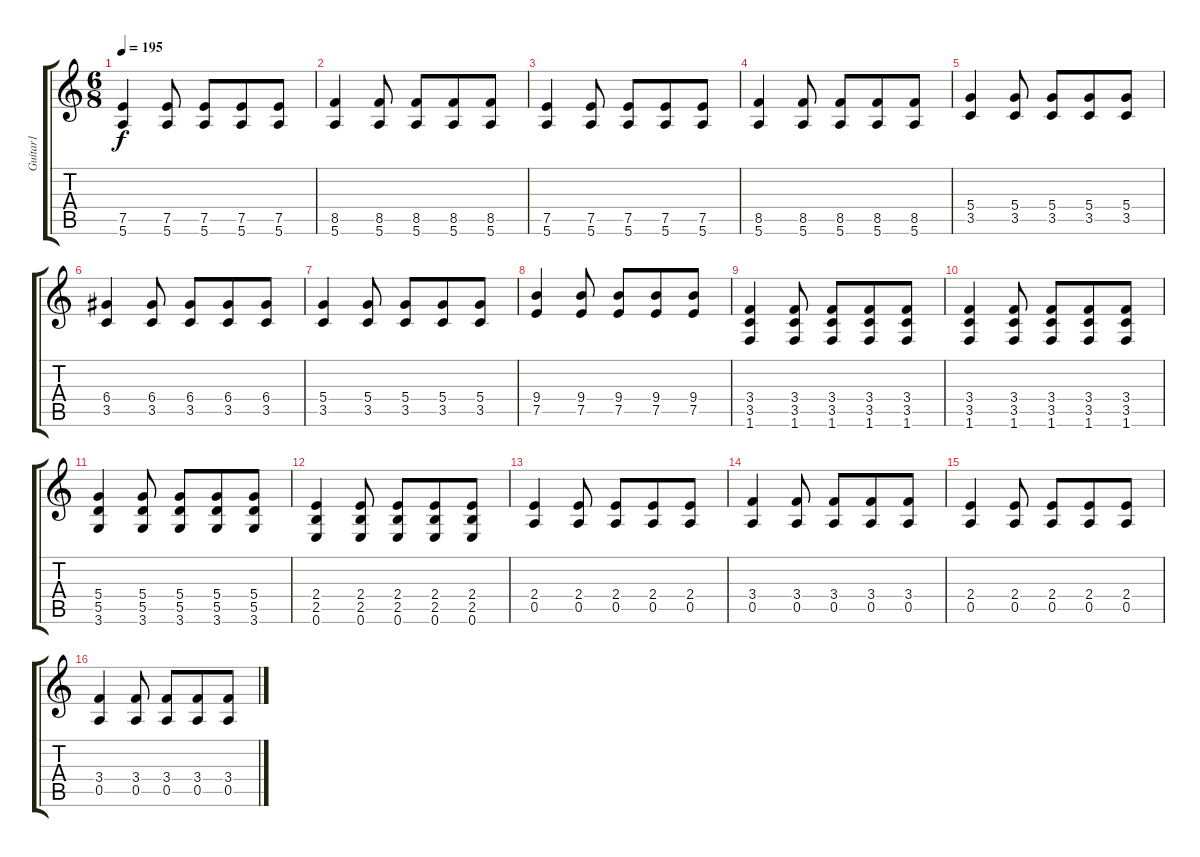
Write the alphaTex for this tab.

\track ("Guitar1" "Guitar1") {instrument distortionguitar}
\staff {score tabs}
\tuning (E4 B3 G3 D3 A2 E2) {hide}
\ts (6 8)
\tempo 195
\clef g2
\ks c
(7.5 5.6).4{dy f} (7.5 5.6).8 (7.5 5.6).8 (7.5 5.6).8 (7.5 5.6).8 |
(8.5 5.6).4 (8.5 5.6).8 (8.5 5.6).8 (8.5 5.6).8 (8.5 5.6).8 |
(7.5 5.6).4 (7.5 5.6).8 (7.5 5.6).8 (7.5 5.6).8 (7.5 5.6).8 |
(8.5 5.6).4 (8.5 5.6).8 (8.5 5.6).8 (8.5 5.6).8 (8.5 5.6).8 |
(5.4 3.5).4 (5.4 3.5).8 (5.4 3.5).8 (5.4 3.5).8 (5.4 3.5).8 |
(6.4 3.5).4 (6.4 3.5).8 (6.4 3.5).8 (6.4 3.5).8 (6.4 3.5).8 |
(5.4 3.5).4 (5.4 3.5).8 (5.4 3.5).8 (5.4 3.5).8 (5.4 3.5).8 |
(9.4 7.5).4 (9.4 7.5).8 (9.4 7.5).8 (9.4 7.5).8 (9.4 7.5).8 |
(3.4 3.5 1.6).4 (3.4 3.5 1.6).8 (3.4 3.5 1.6).8 (3.4 3.5 1.6).8 (3.4 3.5 1.6).8 |
(3.4 3.5 1.6).4 (3.4 3.5 1.6).8 (3.4 3.5 1.6).8 (3.4 3.5 1.6).8 (3.4 3.5 1.6).8 |
(5.4 5.5 3.6).4 (5.4 5.5 3.6).8 (5.4 5.5 3.6).8 (5.4 5.5 3.6).8 (5.4 5.5 3.6).8 |
(2.4 2.5 0.6).4 (2.4 2.5 0.6).8 (2.4 2.5 0.6).8 (2.4 2.5 0.6).8 (2.4 2.5 0.6).8 |
(2.4 0.5).4 (2.4 0.5).8 (2.4 0.5).8 (2.4 0.5).8 (2.4 0.5).8 |
(3.4 0.5).4 (3.4 0.5).8 (3.4 0.5).8 (3.4 0.5).8 (3.4 0.5).8 |
(2.4 0.5).4 (2.4 0.5).8 (2.4 0.5).8 (2.4 0.5).8 (2.4 0.5).8 |
(3.4 0.5).4 (3.4 0.5).8 (3.4 0.5).8 (3.4 0.5).8 (3.4 0.5).8
